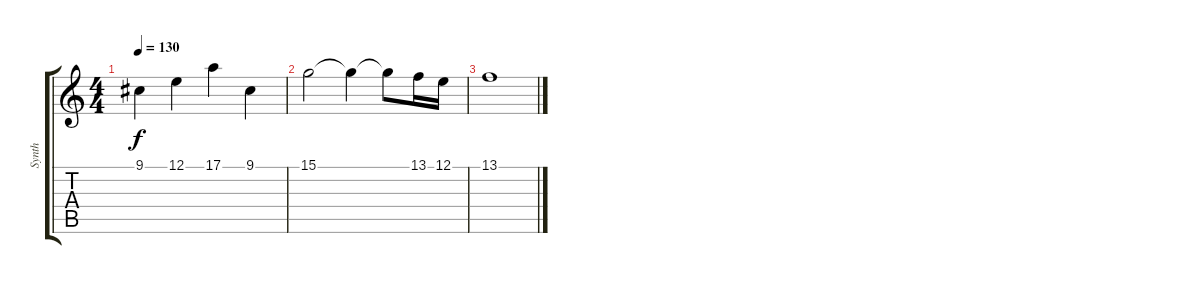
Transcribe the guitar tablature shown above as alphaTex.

\track ("Synth" "Synth") {instrument pad8sweep}
\staff {score tabs}
\tuning (E4 B3 G3 D3 A2 E2) {hide}
\ts (4 4)
\tempo 130
\clef g2
\ks c
9.1.4{dy f} 12.1.4 17.1.4 9.1.4 |
15.1.2 15.1{t}.4 15.1{t}.8 13.1.16 12.1.16 |
13.1.1
